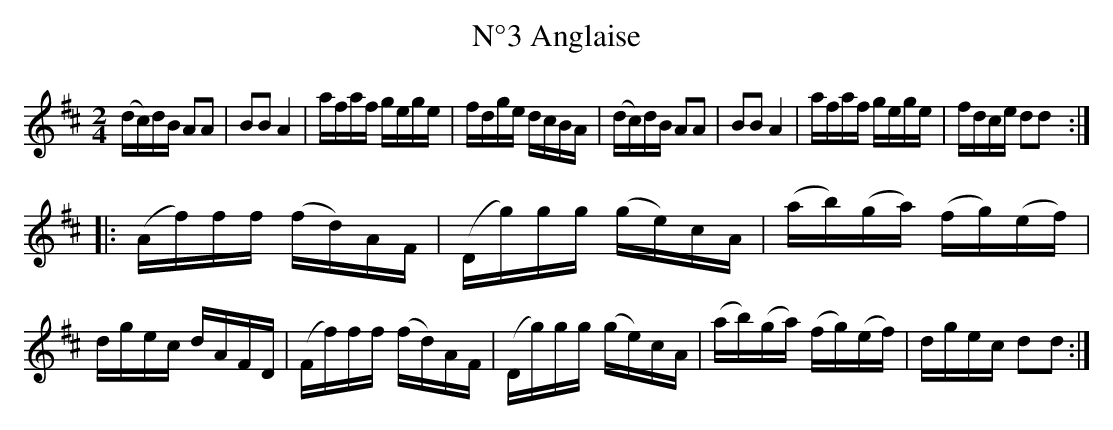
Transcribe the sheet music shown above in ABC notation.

X:1
T:N°3 Anglaise
M:2/4
K:Dmaj
L:1/16
(dc)dB A2A2|B2B2 A4|afaf gege|fdge dcBA|(dc)dB A2A2|B2B2 A4|afaf gege|fdce d2d2:|
|:(Af)ff (fd)AF|(Dg)gg (ge)cA|(ab)(ga) (fg)(ef)|dgec dAFD|(Ff)ff (fd)AF|(Dg)gg (ge)cA|(ab)(ga) (fg)(ef)|dgec d2d2:|]
